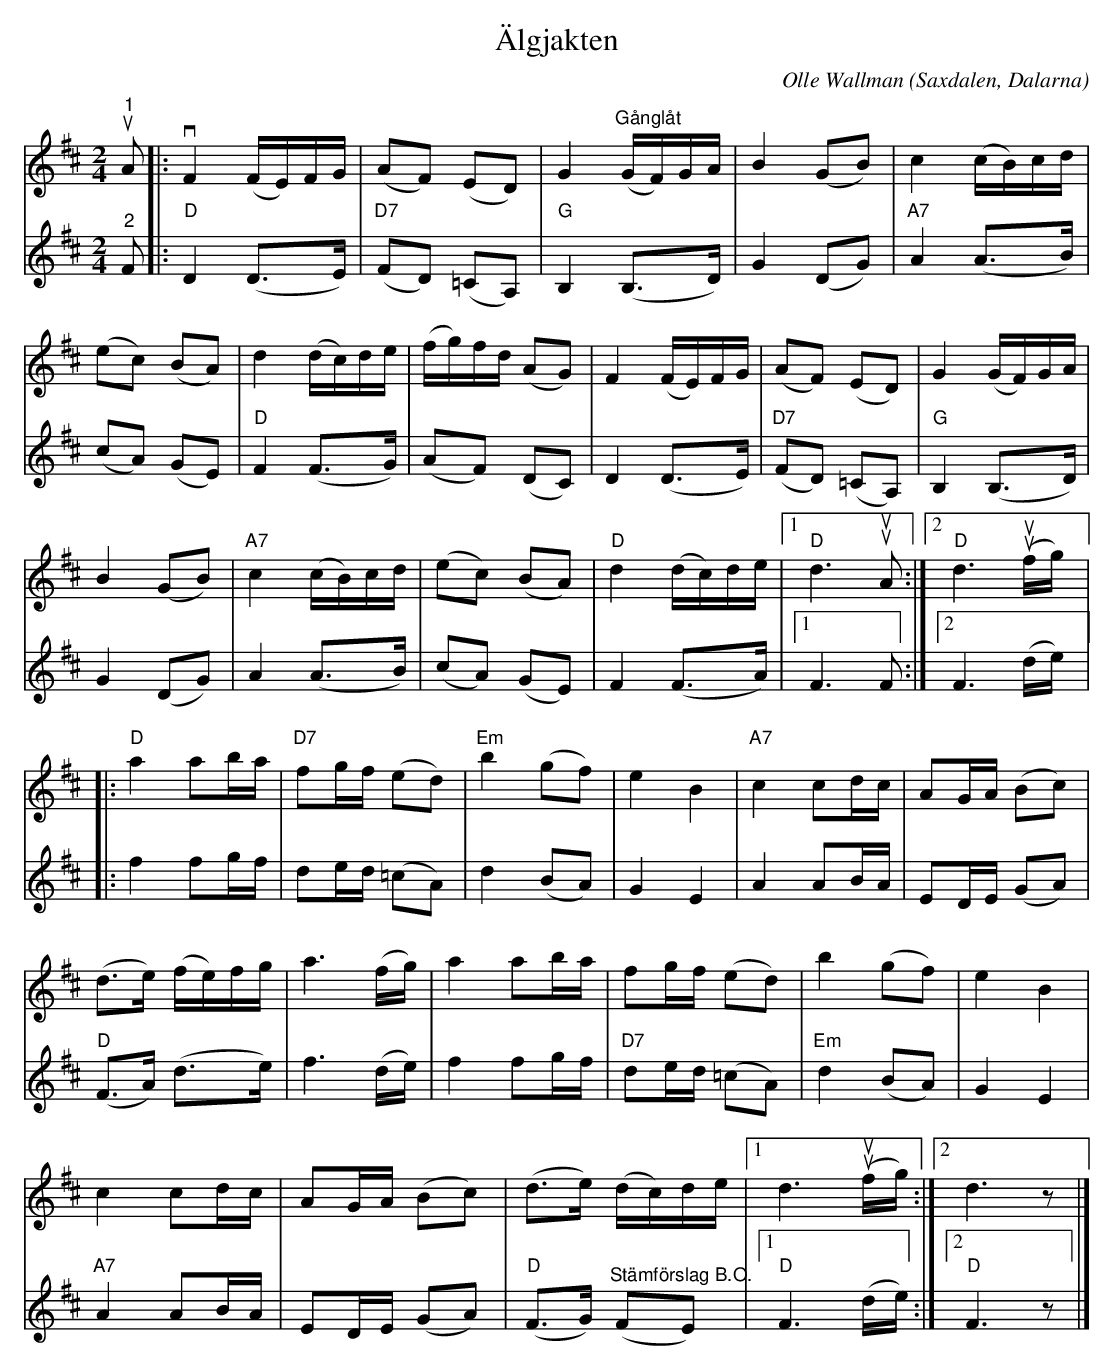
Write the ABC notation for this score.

X:1
T:Älgjakten
C:Olle Wallman
O:Saxdalen, Dalarna
L:1/8
M:2/4
K:D
V:1
"^1"u A |:v F2 (F/E/)F/G/ | (AF) (ED) | G2"^Gånglåt" (G/F/)G/A/ | B2 (GB) | c2 (c/B/)c/d/ |
(ec) (BA) | d2 (d/c/)d/e/ | (f/g/)f/d/ (AG) | F2 (F/E/)F/G/ | (AF) (ED) | G2 (G/F/)G/A/ |
B2 (GB) |"A7" c2 (c/B/)c/d/ | (ec) (BA) |"D" d2 (d/c/)d/e/ |1 "D" d3uu A :|2"D" d3uu (f/g/) |:
"D" a2 ab/a/ |"D7" fg/f/ (ed) |"Em" b2 (gf) | e2 B2 |"A7" c2 cd/c/ | AG/A/ (Bc) |
(d>e) (f/e/)f/g/ | a3 (f/g/) | a2 ab/a/ | fg/f/ (ed) | b2 (gf) | e2 B2 |
c2 cd/c/ | AG/A/ (Bc) | (d>e) (d/c/)d/e/ |1 d3uu (f/g/) :|2 d3 z |]
V:2
"^2" F |:"D" D2 (D>E) |"D7" (FD) (=CA,) |"G" B,2 (B,>D) | G2 (DG) |"A7" A2 (A>B) |
(cA) (GE) | "D" F2 (F>G) | (AF) (DC) | D2 (D>E) |"D7" (FD) (=CA,) |"G" B,2 (B,>D) |
G2 (DG) | A2 (A>B) | (cA) (GE) | F2 (F>A) |1 F3 F :|2 F3 (d/e/) |:
f2 fg/f/ | de/d/ (=cA) | d2 (BA) | G2 E2 | A2 AB/A/ | ED/E/ (GA) |
"D" (F>A) (d>e) | f3 (d/e/) | f2 fg/f/ | "D7" de/d/ (=cA) | "Em" d2 (BA) | G2 E2 |
"A7" A2 AB/A/ | ED/E/ (GA) |"D" (F>G)"^Stämförslag B.O." (FE) |1 "D" F3 (d/e/) :|2"D" F3 z |]
